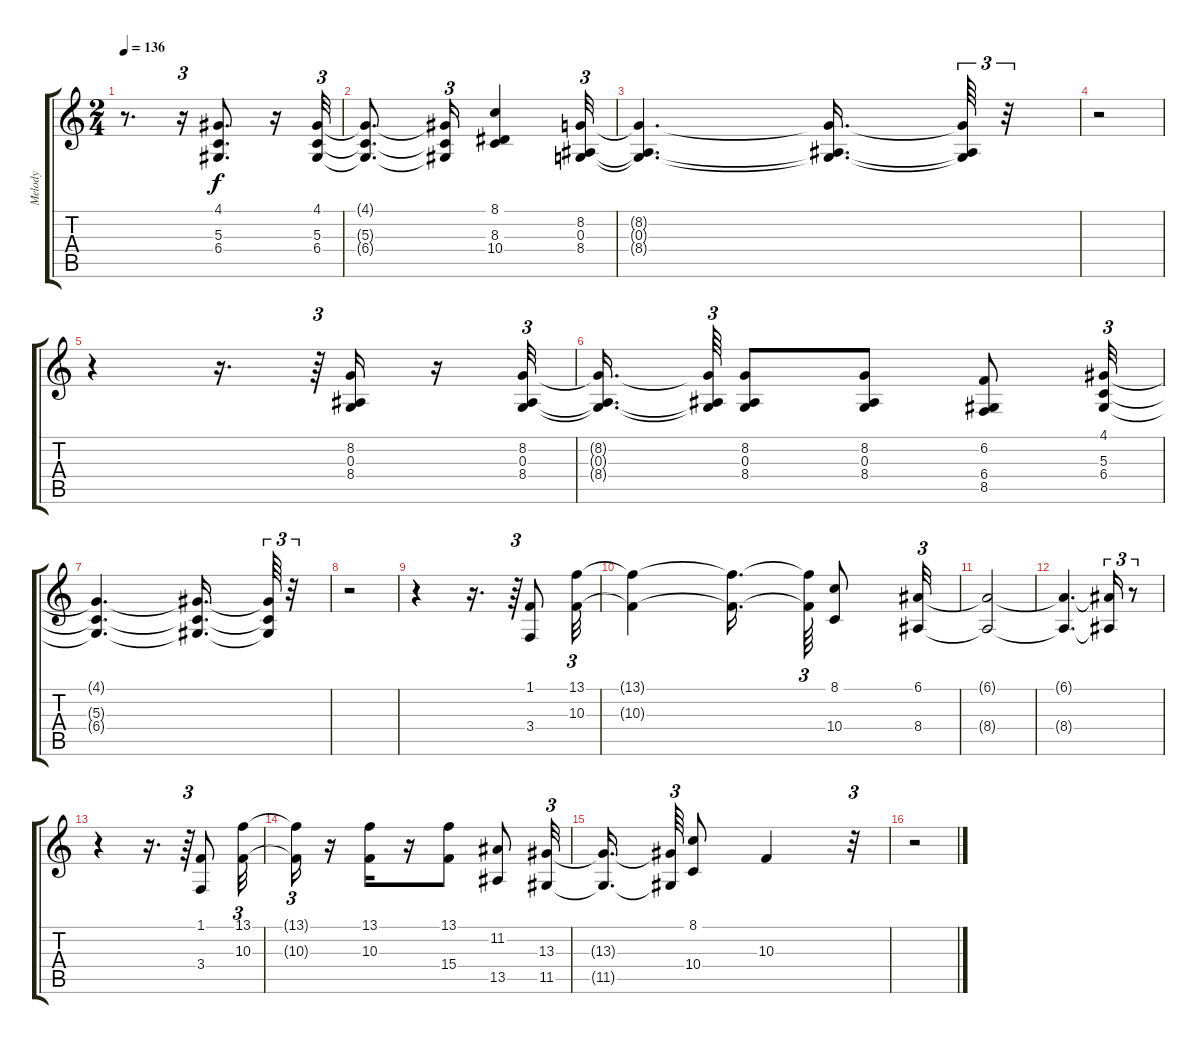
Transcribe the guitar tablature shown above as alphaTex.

\track ("Melody" "Melody") {instrument altosax}
\staff {score tabs}
\tuning (E4 B3 G3 D3 A2 E2) {hide}
\ts (2 4)
\tempo 136
\clef g2
\ks c
r.8{d dy f} r.16{tu (3 2)} (4.1 5.3 6.4).8{d} r.16 (4.1 5.3 6.4).32{tu (3 2)} |
(4.1{t} 5.3{t} 6.4{t}).8{d} (4.1{t} 5.3{t} 6.4{t}).16{tu (3 2)} (8.1 8.3 10.4).4 (8.2 0.3 8.4).32{tu (3 2)} |
(8.2{t} 0.3{t} 8.4{t}).4{d} (8.2{t} 0.3{t} 8.4{t}).16{d} (8.2{t} 0.3{t} 8.4{t}).64{tu (3 2)} r.32{tu (3 2)} |
r.2 |
r.4 r.16{d} r.64{tu (3 2)} (8.2 0.3 8.4).16 r.16 (8.2 0.3 8.4).32{tu (3 2)} |
(8.2{t} 0.3{t} 8.4{t}).16{d beam splitsecondary} (8.2{t} 0.3{t} 8.4{t}).64{tu (3 2)} (8.2 0.3 8.4).8 (8.2 0.3 8.4).8 (6.2 6.4 8.5).8 (4.1 5.3 6.4).32{tu (3 2)} |
(4.1{t} 5.3{t} 6.4{t}).4{d} (4.1{t} 5.3{t} 6.4{t}).16{d} (4.1{t} 5.3{t} 6.4{t}).64{tu (3 2)} r.32{tu (3 2)} |
r.2 |
r.4 r.16{d} r.64{tu (3 2)} (1.1 3.4).8 (13.1 10.3).32{tu (3 2)} |
(13.1{t} 10.3{t}).4 (13.1{t} 10.3{t}).16{d beam splitsecondary} (13.1{t} 10.3{t}).64{tu (3 2)} (8.1 10.4).8 (6.1 8.4).32{tu (3 2)} |
(6.1{t} 8.4{t}).2 |
(6.1{t} 8.4{t}).4{d} (6.1{t} 8.4{t}).16{tu (3 2)} r.8{tu (3 2)} |
r.4 r.16{d} r.64{tu (3 2)} (1.1 3.4).8 (13.1 10.3).32{tu (3 2)} |
(13.1{t} 10.3{t}).16{tu (3 2)} r.16 (13.1 10.3).16 r.16 (13.1 15.4).8 (11.2 13.5).8 (13.3 11.5).32{tu (3 2)} |
(13.3{t} 11.5{t}).16{d beam splitsecondary} (13.3{t} 11.5{t}).64{tu (3 2)} (8.1 10.4).8 10.3.4 r.32{tu (3 2)} |
r.2
